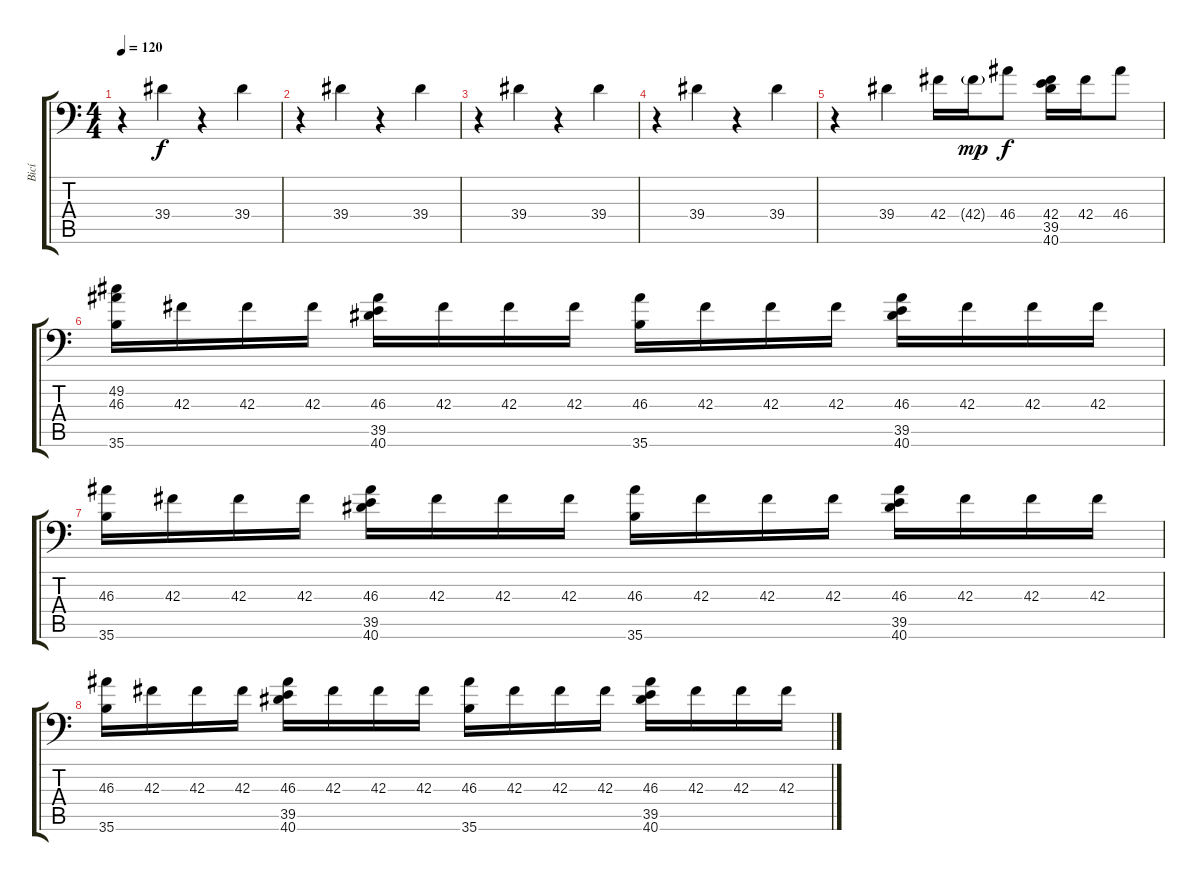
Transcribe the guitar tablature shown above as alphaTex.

\track ("Bicí" "Bicí") {instrument acousticgrandpiano}
\staff {score tabs}
\tuning (C-1 C-1 C-1 C-1 C-1 C-1) {hide}
\ts (4 4)
\tempo 120
\clef f4
\ks c
r.4{dy f} 39.4.4 r.4 39.4.4 |
r.4 39.4.4 r.4 39.4.4 |
r.4 39.4.4 r.4 39.4.4 |
r.4 39.4.4 r.4 39.4.4 |
r.4 39.4.4 42.4.16 42.4{g}.16{dy mp} 46.4.8{dy f} (42.4 39.5 40.6).16 42.4.16 46.4.8 |
\section ("" "")
(49.2 46.3 35.6).16 42.3.16 42.3.16 42.3.16 (46.3 39.5 40.6).16 42.3.16 42.3.16 42.3.16 (46.3 35.6).16 42.3.16 42.3.16 42.3.16 (46.3 39.5 40.6).16 42.3.16 42.3.16 42.3.16 |
(46.3 35.6).16 42.3.16 42.3.16 42.3.16 (46.3 39.5 40.6).16 42.3.16 42.3.16 42.3.16 (46.3 35.6).16 42.3.16 42.3.16 42.3.16 (46.3 39.5 40.6).16 42.3.16 42.3.16 42.3.16 |
(46.3 35.6).16 42.3.16 42.3.16 42.3.16 (46.3 39.5 40.6).16 42.3.16 42.3.16 42.3.16 (46.3 35.6).16 42.3.16 42.3.16 42.3.16 (46.3 39.5 40.6).16 42.3.16 42.3.16 42.3.16
